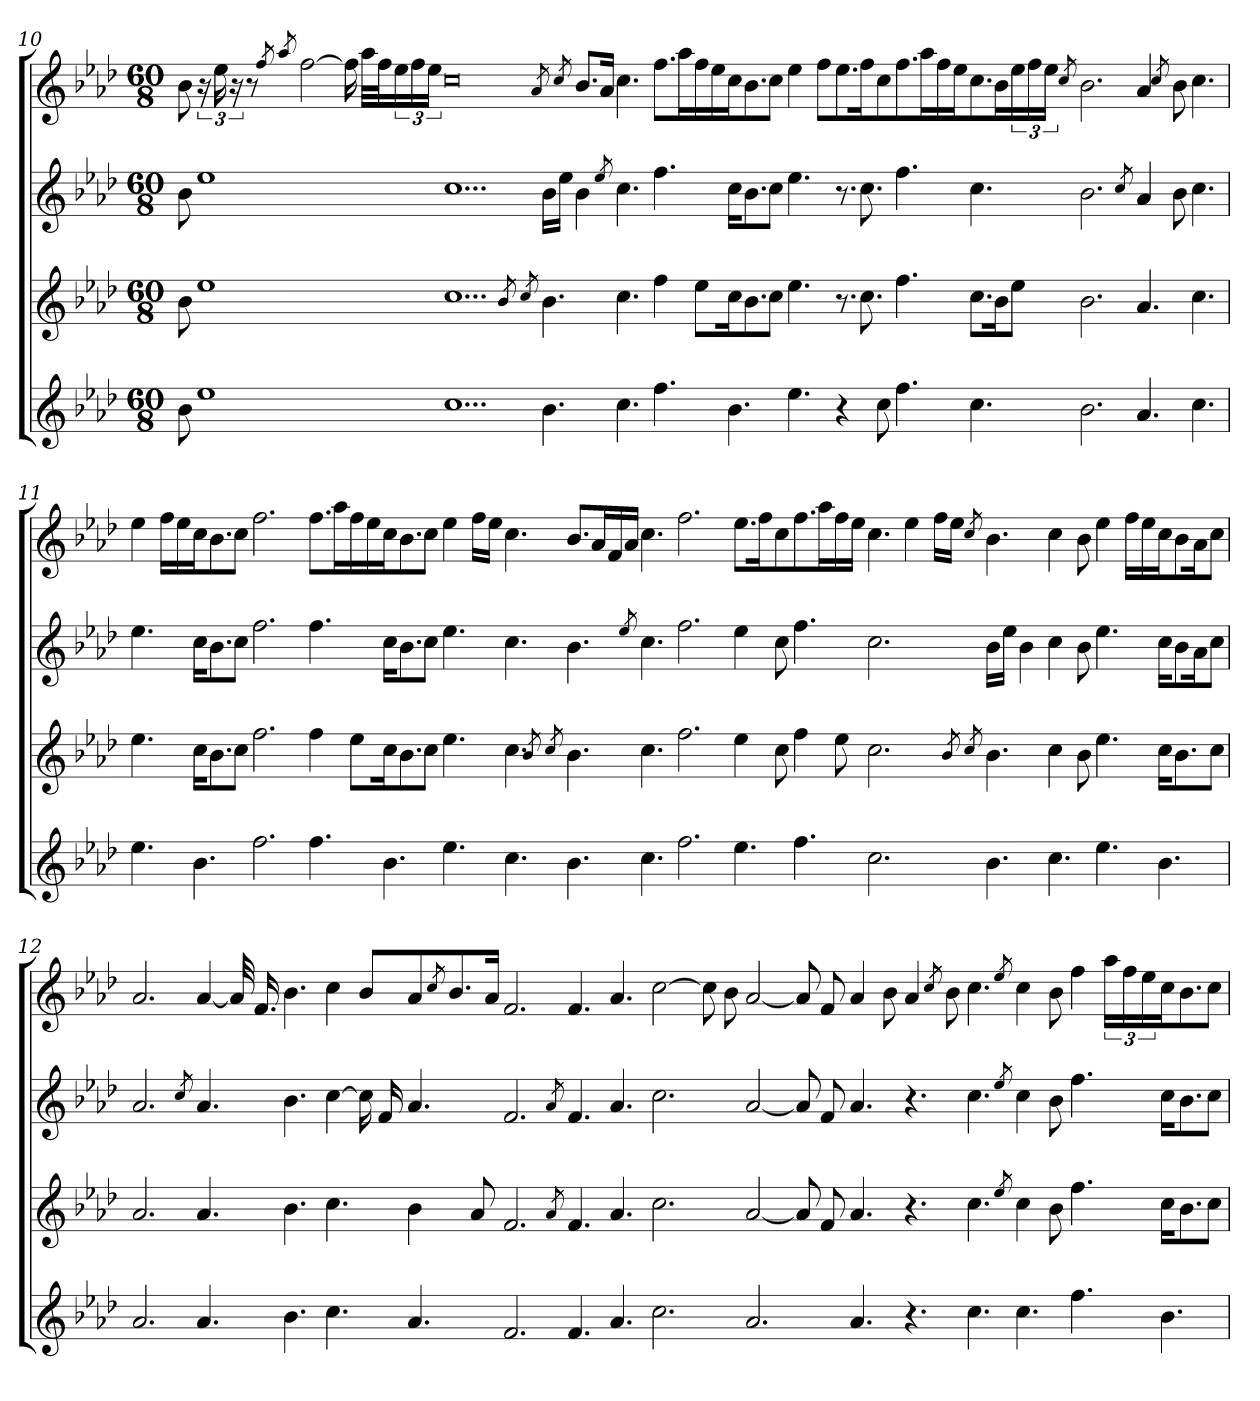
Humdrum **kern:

**kern	**kern	**kern	**kern
*part4	*part3	*part2	*part1
*staff4	*staff3	*staff2	*staff1
*clefG2	*clefG2	*clefG2	*clefG2
*k[b-e-a-d-]	*k[b-e-a-d-]	*k[b-e-a-d-]	*k[b-e-a-d-]
*M60/8	*M60/8	*M60/8	*M60/8
=10	=10	=10	=10
8b-	8b-	8b-	8b-
1ee-	1ee-	1ee-	24r
.	.	.	24ee-
.	.	.	24r
.	.	.	8r
.	.	.	8qff
.	.	.	8qaa-
.	.	.	[2ff
.	.	.	16ff]
.	.	.	32aa-\LLL
.	.	.	32ff\J
.	.	.	24ee-\
.	.	.	24ff\
.	.	.	24ee-\JJ
1...cc	1...cc	1...cc	0cc
.	8qb-	.	.
.	8qcc	.	.
4.b-	4.b-	16b-\LL	.
.	.	16ee-\JJ	.
.	.	.	8qa-
.	.	.	8qcc
.	.	4b-	8.b-/L
.	.	.	16a-/Jk
.	.	8qee-	.
4.cc	4.cc	4.cc	4.cc
4.ff	4ff	4.ff	8.ff\L
.	.	.	16aa-\L
.	8ee-\L	.	16ff\
.	.	.	16ee-\
4.b-	16cc\K	16cc\KL	16cc\J
.	8.b-\	8.b-\	8.b-\
.	8cc\J	8cc\J	8cc\J
4.ee-	4.ee-	4.ee-	4ee-
.	.	.	8ff\L
4r	8.r	8.r	8.ee-\
.	8.cc	8.cc	16ff\K
8cc	.	.	8cc\
4.ff	4.ff	4.ff	8.ff\
.	.	.	16aa-\L
.	.	.	16ff\
.	.	.	16ee-\J
4.cc	8.cc\L	4.cc	8.cc\
.	16b-\K	.	16b-\L
.	8ee-\J	.	24ee-\
.	.	.	24ff\
.	.	.	24ee-\JJ
.	.	.	8qcc
2.b-	2.b-	2.b-	2.b-
.	.	8qcc	.
4.a-	4.a-	4a-	4a-
.	.	.	8qcc
.	.	8b-	8b-
4.cc	4.cc	4.cc	4.cc
=11	=11	=11	=11
4.ee-	4.ee-	4.ee-	4ee-
.	.	.	16ff\LL
.	.	.	16ee-\
4.b-	16cc\KL	16cc\KL	16cc\J
.	8.b-\	8.b-\	8.b-\
.	8cc\J	8cc\J	8cc\J
2.ff	2.ff	2.ff	2.ff
4.ff	4ff	4.ff	8.ff\L
.	.	.	16aa-\L
.	8ee-\L	.	16ff\
.	.	.	16ee-\
4.b-	16cc\K	16cc\KL	16cc\J
.	8.b-\	8.b-\	8.b-\
.	8cc\J	8cc\J	8cc\J
4.ee-	4.ee-	4.ee-	4ee-
.	.	.	16ff\LL
.	.	.	16ee-\JJ
4.cc	4.cc	4.cc	4.cc
.	8qb-	.	.
.	8qcc	.	.
4.b-	4.b-	4.b-	8.b-/L
.	.	.	16a-/L
.	.	.	16f/
.	.	.	16a-/JJ
.	.	8qee-	.
4.cc	4.cc	4.cc	4.cc
2.ff	2.ff	2.ff	2.ff
4.ee-	4ee-	4ee-	8.ee-\L
.	.	.	16ff\K
.	8cc	8cc	8cc\
4.ff	4ff	4.ff	8.ff\
.	.	.	16aa-\L
.	8ee-	.	16ff\
.	.	.	16ee-\JJ
2.cc	2.cc	2.cc	4.cc
.	.	.	4ee-
.	.	.	16ff\LL
.	.	.	16ee-\JJ
.	8qb-	.	.
.	8qcc	.	8qcc
4.b-	4.b-	16b-\LL	4.b-
.	.	16ee-\JJ	.
.	.	4b-	.
4.cc	4cc	4cc	4cc
.	8b-	8b-	8b-
4.ee-	4.ee-	4.ee-	4ee-
.	.	.	16ff\LL
.	.	.	16ee-\
4.b-	16cc\KL	16cc\KL	16cc\J
.	8.b-\	8b-\	8b-\
.	.	16a-\K	16a-\K
.	8cc\J	8cc\J	8cc\J
=12	=12	=12	=12
2.a-	2.a-	2.a-	2.a-
.	.	8qcc	.
4.a-	4.a-	4.a-	[4a-
.	.	.	32a-]
.	.	.	16.f
4.b-	4.b-	4.b-	4.b-
4.cc	4.cc	[4cc	4cc
.	.	16cc]	8b-/L
.	.	16f	.
4.a-	4b-	4.a-	8a-/
.	.	.	8qcc/
.	.	.	8.b-/
.	8a-	.	.
.	.	.	16a-/Jk
2.f	2.f	2.f	2.f
.	8qa-	8qa-	.
4.f	4.f	4.f	4.f
4.a-	4.a-	4.a-	4.a-
2.cc	2.cc	2.cc	[2cc
.	.	.	8cc]
.	.	.	8b-
2.a-	[2a-	[2a-	[2a-
.	8a-]	8a-]	8a-]
.	8f	8f	8f
4.a-	4.a-	4.a-	4a-
.	.	.	8b-
4.r	4.r	4.r	4a-
.	.	.	8qcc
.	.	.	8b-
4.cc	4.cc	4.cc	4.cc
.	8qee-	8qee-	8qee-
4.cc	4cc	4cc	4cc
.	8b-	8b-	8b-
4.ff	4.ff	4.ff	4ff
.	.	.	24aa-\LL
.	.	.	24ff\
.	.	.	24ee-\
4.b-	16cc\KL	16cc\KL	16cc\J
.	8.b-\	8.b-\	8.b-\
.	8cc\J	8cc\J	8cc\J
=	=	=	=
*-	*-	*-	*-
